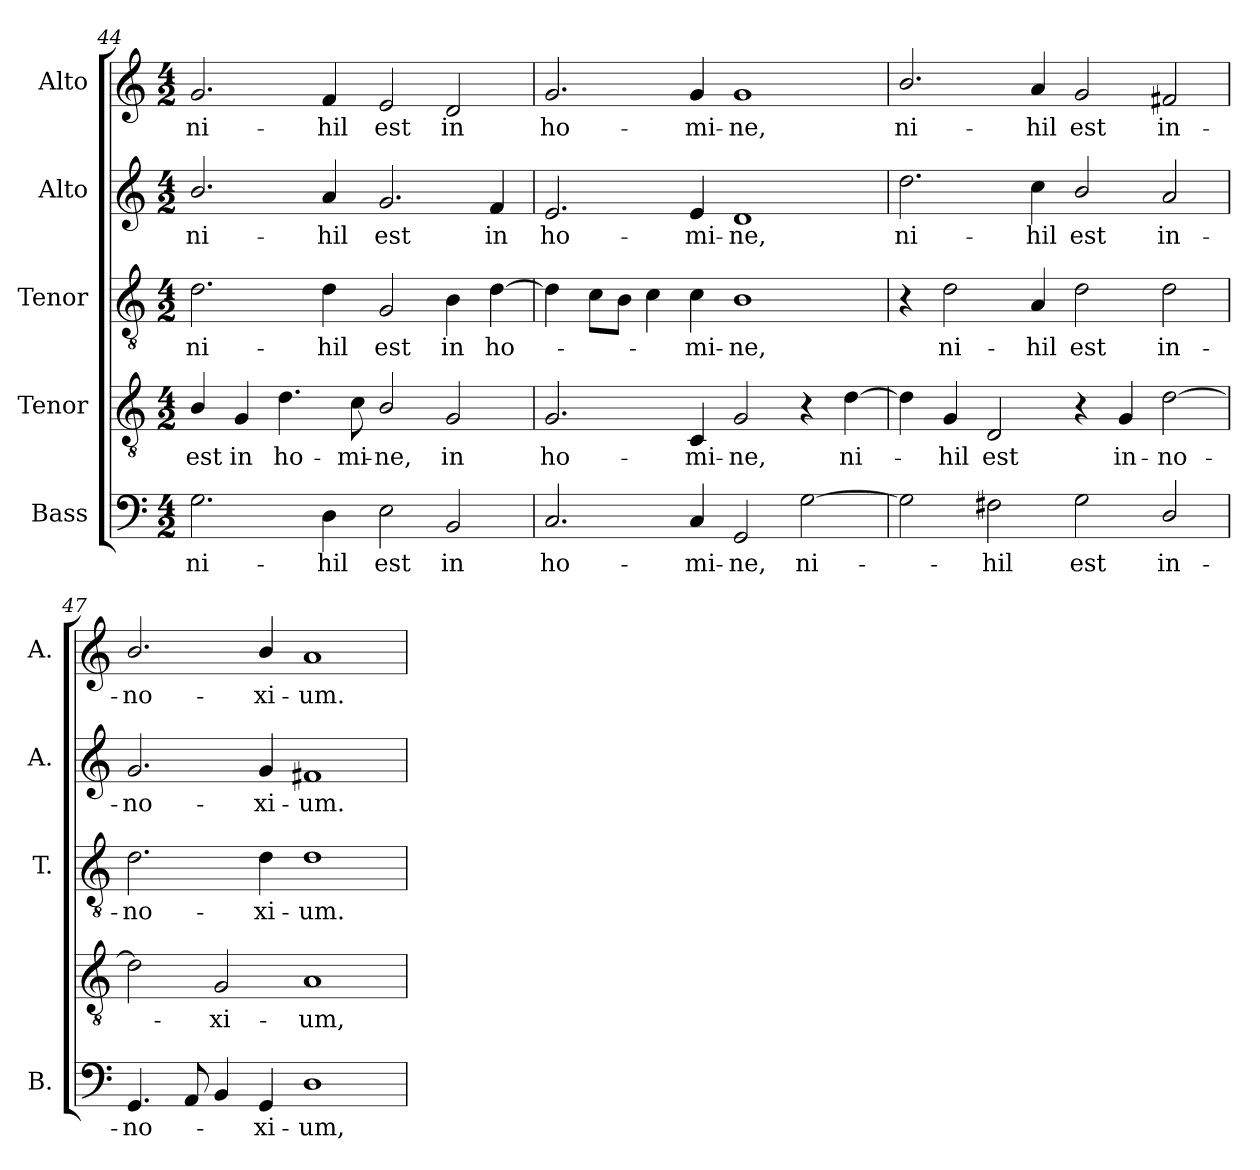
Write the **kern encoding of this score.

**kern	**text	**kern	**text	**kern	**text	**kern	**text	**kern	**text
*part5	*part5	*part4	*part4	*part3	*part3	*part2	*part2	*part1	*part1
*staff5	*staff5	*staff4	*staff4	*staff3	*staff3	*staff2	*staff2	*staff1	*staff1
*I"Bass	*	*I"Tenor	*	*I"Tenor	*	*I"Alto	*	*I"Alto	*
*I'B.	*	*	*	*I'T.	*	*I'A.	*	*I'A.	*
*clefF4	*	*clefGv2	*	*clefGv2	*	*clefG2	*	*clefG2	*
*	*	*ITrd7c12	*	*ITrd7c12	*	*	*	*	*
*k[]	*	*k[]	*	*k[]	*	*k[]	*	*k[]	*
*C:	*	*C:	*	*C:	*	*C:	*	*C:	*
*M4/2	*	*M4/2	*	*M4/2	*	*M4/2	*	*M4/2	*
=44	=44	=44	=44	=44	=44	=44	=44	=44	=44
!	!LO:LY:b:color=#000000	!	!	!	!	!	!	!	!
!	!	!	!LO:LY:b:color=#000000	!	!	!	!	!	!
!	!	!	!	!	!LO:LY:b:color=#000000	!	!	!	!
!	!	!	!	!	!	!	!LO:LY:b:color=#000000	!	!
!	!	!	!	!	!	!	!	!	!LO:LY:b:color=#000000
2.Gi\	ni-	4BBi/	est	2.Di\	ni-	2.bi/	ni-	2.gi/	ni-
!	!	!	!LO:LY:b:color=#000000	!	!	!	!	!	!
.	.	4GGi/	in	.	.	.	.	.	.
!	!	!	!LO:LY:b:color=#000000	!	!	!	!	!	!
.	.	4.Di\	ho-	.	.	.	.	.	.
!	!LO:LY:b:color=#000000	!	!	!	!	!	!	!	!
!	!	!	!	!	!LO:LY:b:color=#000000	!	!	!	!
!	!	!	!	!	!	!	!LO:LY:b:color=#000000	!	!
!	!	!	!	!	!	!	!	!	!LO:LY:b:color=#000000
4Di\	-hil	.	.	4Di\	-hil	4ai/	-hil	4fi/	-hil
!	!	!	!LO:LY:b:color=#000000	!	!	!	!	!	!
.	.	8Ci\	-mi-	.	.	.	.	.	.
!	!LO:LY:b:color=#000000	!	!	!	!	!	!	!	!
!	!	!	!LO:LY:b:color=#000000	!	!	!	!	!	!
!	!	!	!	!	!LO:LY:b:color=#000000	!	!	!	!
!	!	!	!	!	!	!	!LO:LY:b:color=#000000	!	!
!	!	!	!	!	!	!	!	!	!LO:LY:b:color=#000000
2Ei\	est	2BBi/	-ne,	2GGi/	est	2.gi/	est	2ei/	est
!	!LO:LY:b:color=#000000	!	!	!	!	!	!	!	!
!	!	!	!LO:LY:b:color=#000000	!	!	!	!	!	!
!	!	!	!	!	!LO:LY:b:color=#000000	!	!	!	!
!	!	!	!	!	!	!	!	!	!LO:LY:b:color=#000000
2BBi/	in	2GGi/	in	4BBi\	in	.	.	2di/	in
!	!	!	!	!	!LO:LY:b:color=#000000	!	!	!	!
!	!	!	!	!	!	!	!LO:LY:b:color=#000000	!	!
.	.	.	.	[4Di\	ho-	4fi/	in	.	.
=45	=45	=45	=45	=45	=45	=45	=45	=45	=45
!	!LO:LY:b:color=#000000	!	!	!	!	!	!	!	!
!	!	!	!LO:LY:b:color=#000000	!	!	!	!	!	!
!	!	!	!	!	!	!	!LO:LY:b:color=#000000	!	!
!	!	!	!	!	!	!	!	!	!LO:LY:b:color=#000000
2.Ci/	ho-	2.GGi/	ho-	4Di\]	.	2.ei/	ho-	2.gi/	ho-
.	.	.	.	8Ci\L	.	.	.	.	.
.	.	.	.	8BBi\J	.	.	.	.	.
.	.	.	.	4Ci\	.	.	.	.	.
!	!LO:LY:b:color=#000000	!	!	!	!	!	!	!	!
!	!	!	!LO:LY:b:color=#000000	!	!	!	!	!	!
!	!	!	!	!	!LO:LY:b:color=#000000	!	!	!	!
!	!	!	!	!	!	!	!LO:LY:b:color=#000000	!	!
!	!	!	!	!	!	!	!	!	!LO:LY:b:color=#000000
4Ci/	-mi-	4CCi/	-mi-	4Ci\	-mi-	4ei/	-mi-	4gi/	-mi-
!	!LO:LY:b:color=#000000	!	!	!	!	!	!	!	!
!	!	!	!LO:LY:b:color=#000000	!	!	!	!	!	!
!	!	!	!	!	!LO:LY:b:color=#000000	!	!	!	!
!	!	!	!	!	!	!	!LO:LY:b:color=#000000	!	!
!	!	!	!	!	!	!	!	!	!LO:LY:b:color=#000000
2GGi/	-ne,	2GGi/	-ne,	1BBi	-ne,	1di	-ne,	1gi	-ne,
!	!LO:LY:b:color=#000000	!	!	!	!	!	!	!	!
[2Gi\	ni-	4r	.	.	.	.	.	.	.
!	!	!	!LO:LY:b:color=#000000	!	!	!	!	!	!
.	.	[4Di\	ni-	.	.	.	.	.	.
=46	=46	=46	=46	=46	=46	=46	=46	=46	=46
!	!	!	!	!	!	!	!LO:LY:b:color=#000000	!	!
!	!	!	!	!	!	!	!	!	!LO:LY:b:color=#000000
2Gi\]	.	4Di\]	.	4r	.	2.ddi\	ni-	2.bi/	ni-
!	!	!	!LO:LY:b:color=#000000	!	!	!	!	!	!
!	!	!	!	!	!LO:LY:b:color=#000000	!	!	!	!
.	.	4GGi/	-hil	2Di\	ni-	.	.	.	.
!	!LO:LY:b:color=#000000	!	!	!	!	!	!	!	!
!	!	!	!LO:LY:b:color=#000000	!	!	!	!	!	!
2F#Xi\	-hil	2DDi/	est	.	.	.	.	.	.
!	!	!	!	!	!LO:LY:b:color=#000000	!	!	!	!
!	!	!	!	!	!	!	!LO:LY:b:color=#000000	!	!
!	!	!	!	!	!	!	!	!	!LO:LY:b:color=#000000
.	.	.	.	4AAi/	-hil	4cci\	-hil	4ai/	-hil
!	!LO:LY:b:color=#000000	!	!	!	!	!	!	!	!
!	!	!	!	!	!LO:LY:b:color=#000000	!	!	!	!
!	!	!	!	!	!	!	!LO:LY:b:color=#000000	!	!
!	!	!	!	!	!	!	!	!	!LO:LY:b:color=#000000
2Gi\	est	4r	.	2Di\	est	2bi/	est	2gi/	est
!	!	!	!LO:LY:b:color=#000000	!	!	!	!	!	!
.	.	4GGi/	in-	.	.	.	.	.	.
!	!LO:LY:b:color=#000000	!	!	!	!	!	!	!	!
!	!	!	!LO:LY:b:color=#000000	!	!	!	!	!	!
!	!	!	!	!	!LO:LY:b:color=#000000	!	!	!	!
!	!	!	!	!	!	!	!LO:LY:b:color=#000000	!	!
!	!	!	!	!	!	!	!	!	!LO:LY:b:color=#000000
2Di/	in-	[2Di\	-no-	2Di\	in-	2ai/	in-	2f#Xi/	in-
!!LO:LB:g=z
=47	=47	=47	=47	=47	=47	=47	=47	=47	=47
!	!LO:LY:b:color=#000000	!	!	!	!	!	!	!	!
!	!	!	!	!	!LO:LY:b:color=#000000	!	!	!	!
!	!	!	!	!	!	!	!LO:LY:b:color=#000000	!	!
!	!	!	!	!	!	!	!	!	!LO:LY:b:color=#000000
4.GGi/	-no-	2Di\]	.	2.Di\	-no-	2.gi/	-no-	2.bi/	-no-
8AAi/	.	.	.	.	.	.	.	.	.
!	!	!	!LO:LY:b:color=#000000	!	!	!	!	!	!
4BBi/	.	2GGi/	-xi-	.	.	.	.	.	.
!	!LO:LY:b:color=#000000	!	!	!	!	!	!	!	!
!	!	!	!	!	!LO:LY:b:color=#000000	!	!	!	!
!	!	!	!	!	!	!	!LO:LY:b:color=#000000	!	!
!	!	!	!	!	!	!	!	!	!LO:LY:b:color=#000000
4GGi/	-xi-	.	.	4Di\	-xi-	4gi/	-xi-	4bi/	-xi-
!	!LO:LY:b:color=#000000	!	!	!	!	!	!	!	!
!	!	!	!LO:LY:b:color=#000000	!	!	!	!	!	!
!	!	!	!	!	!LO:LY:b:color=#000000	!	!	!	!
!	!	!	!	!	!	!	!LO:LY:b:color=#000000	!	!
!	!	!	!	!	!	!	!	!	!LO:LY:b:color=#000000
1Di	-um,	1AAi	-um,	1Di	-um.	1f#Xi	-um.	1ai	-um.
=	=	=	=	=	=	=	=	=	=
*-	*-	*-	*-	*-	*-	*-	*-	*-	*-
